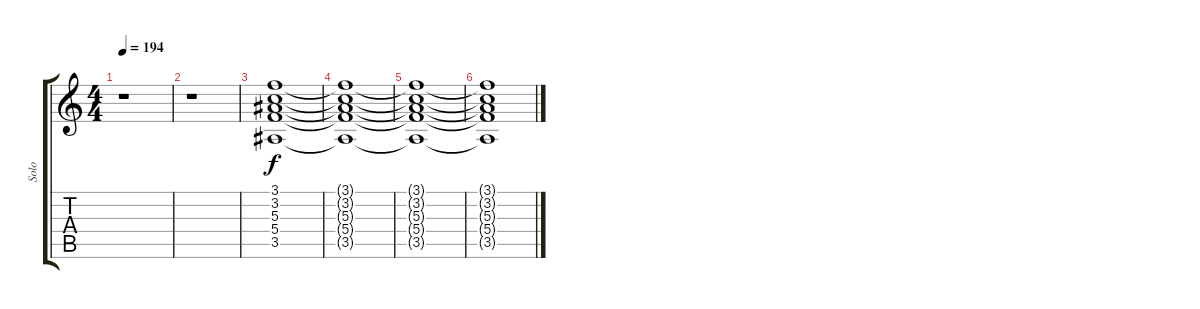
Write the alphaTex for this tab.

\track ("Solo" "Solo") {instrument distortionguitar}
\staff {score tabs}
\tuning (D4 A3 F3 C3 G2 C2) {hide}
\ts (4 4)
\tempo 194
\clef g2
\ks c
r.1{dy f} |
r.1 |
(3.1 3.2 5.3 5.4 3.5).1 |
(3.1{t} 3.2{t} 5.3{t} 5.4{t} 3.5{t}).1 |
(3.1{t} 3.2{t} 5.3{t} 5.4{t} 3.5{t}).1 |
(3.1{t} 3.2{t} 5.3{t} 5.4{t} 3.5{t}).1
